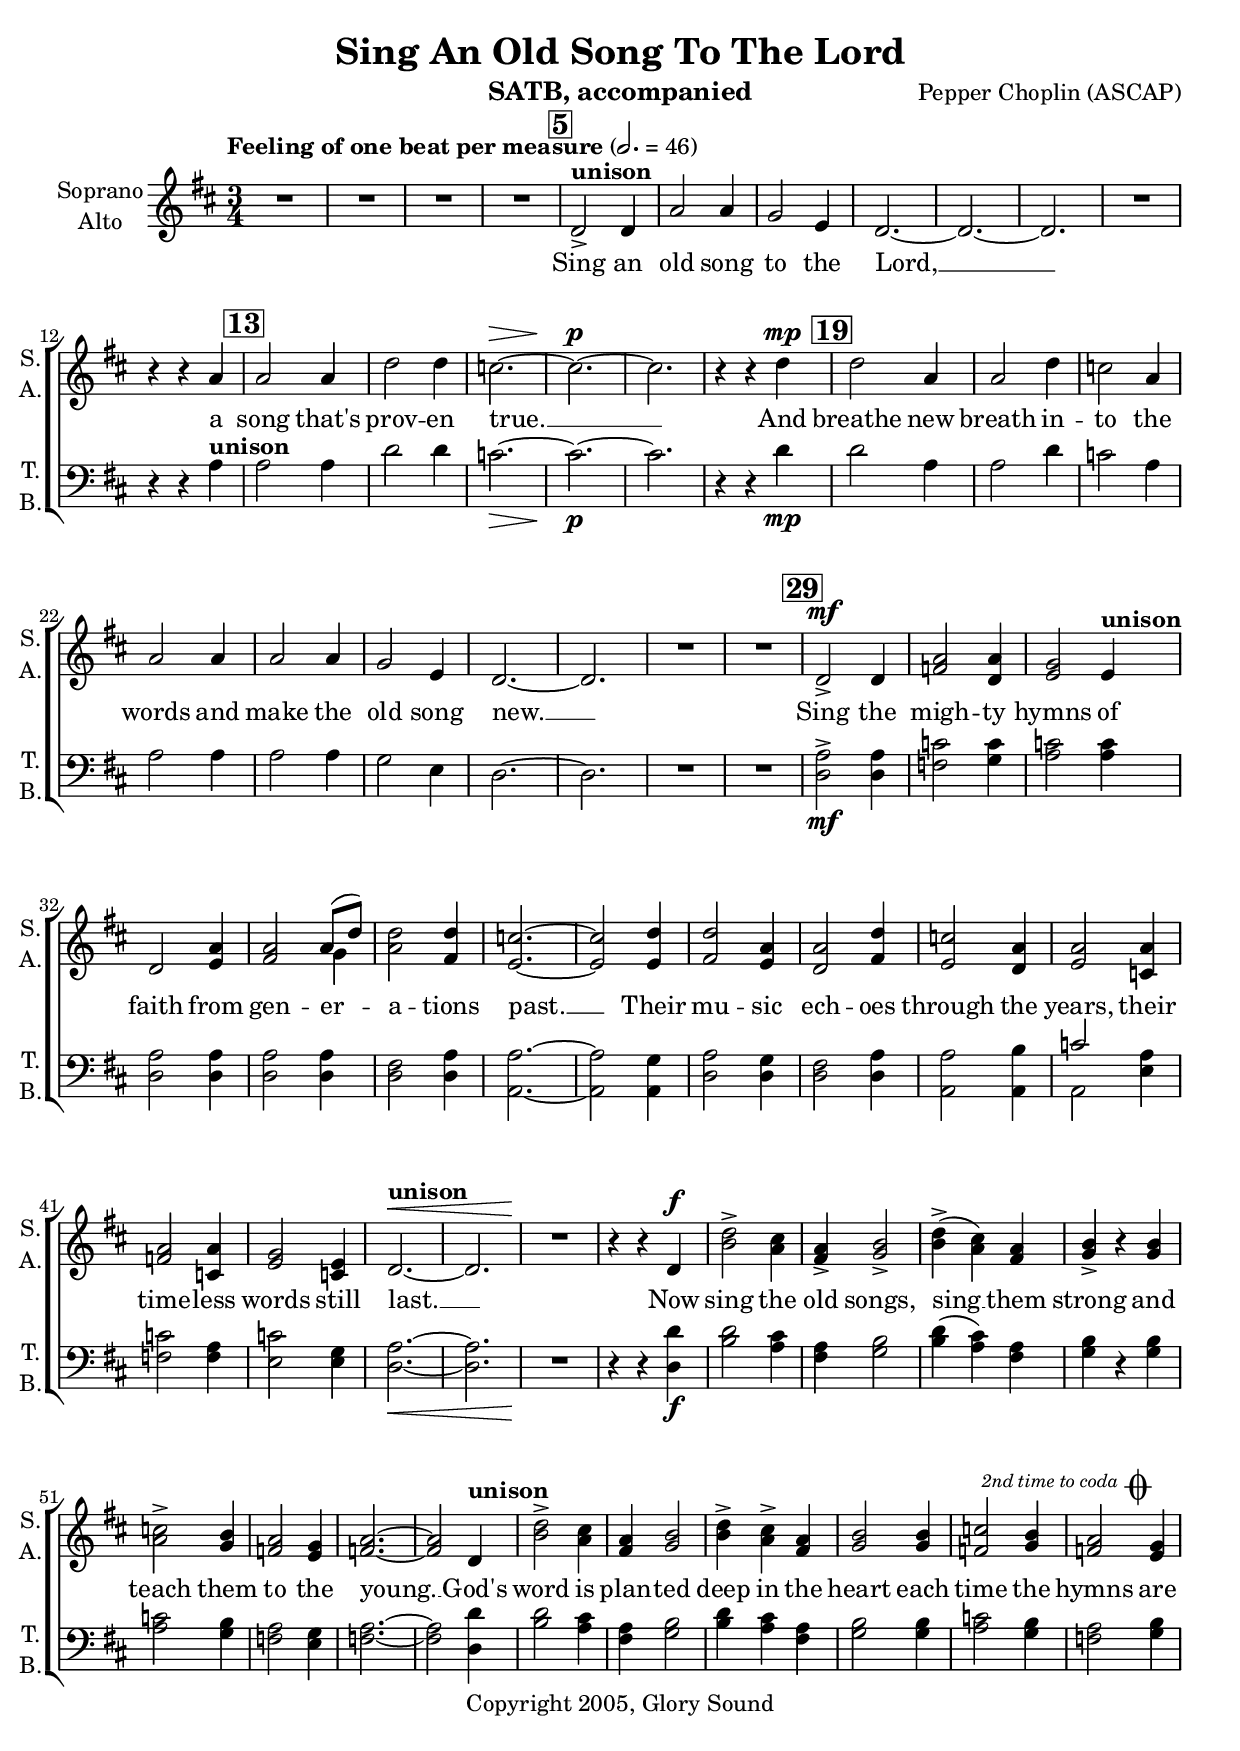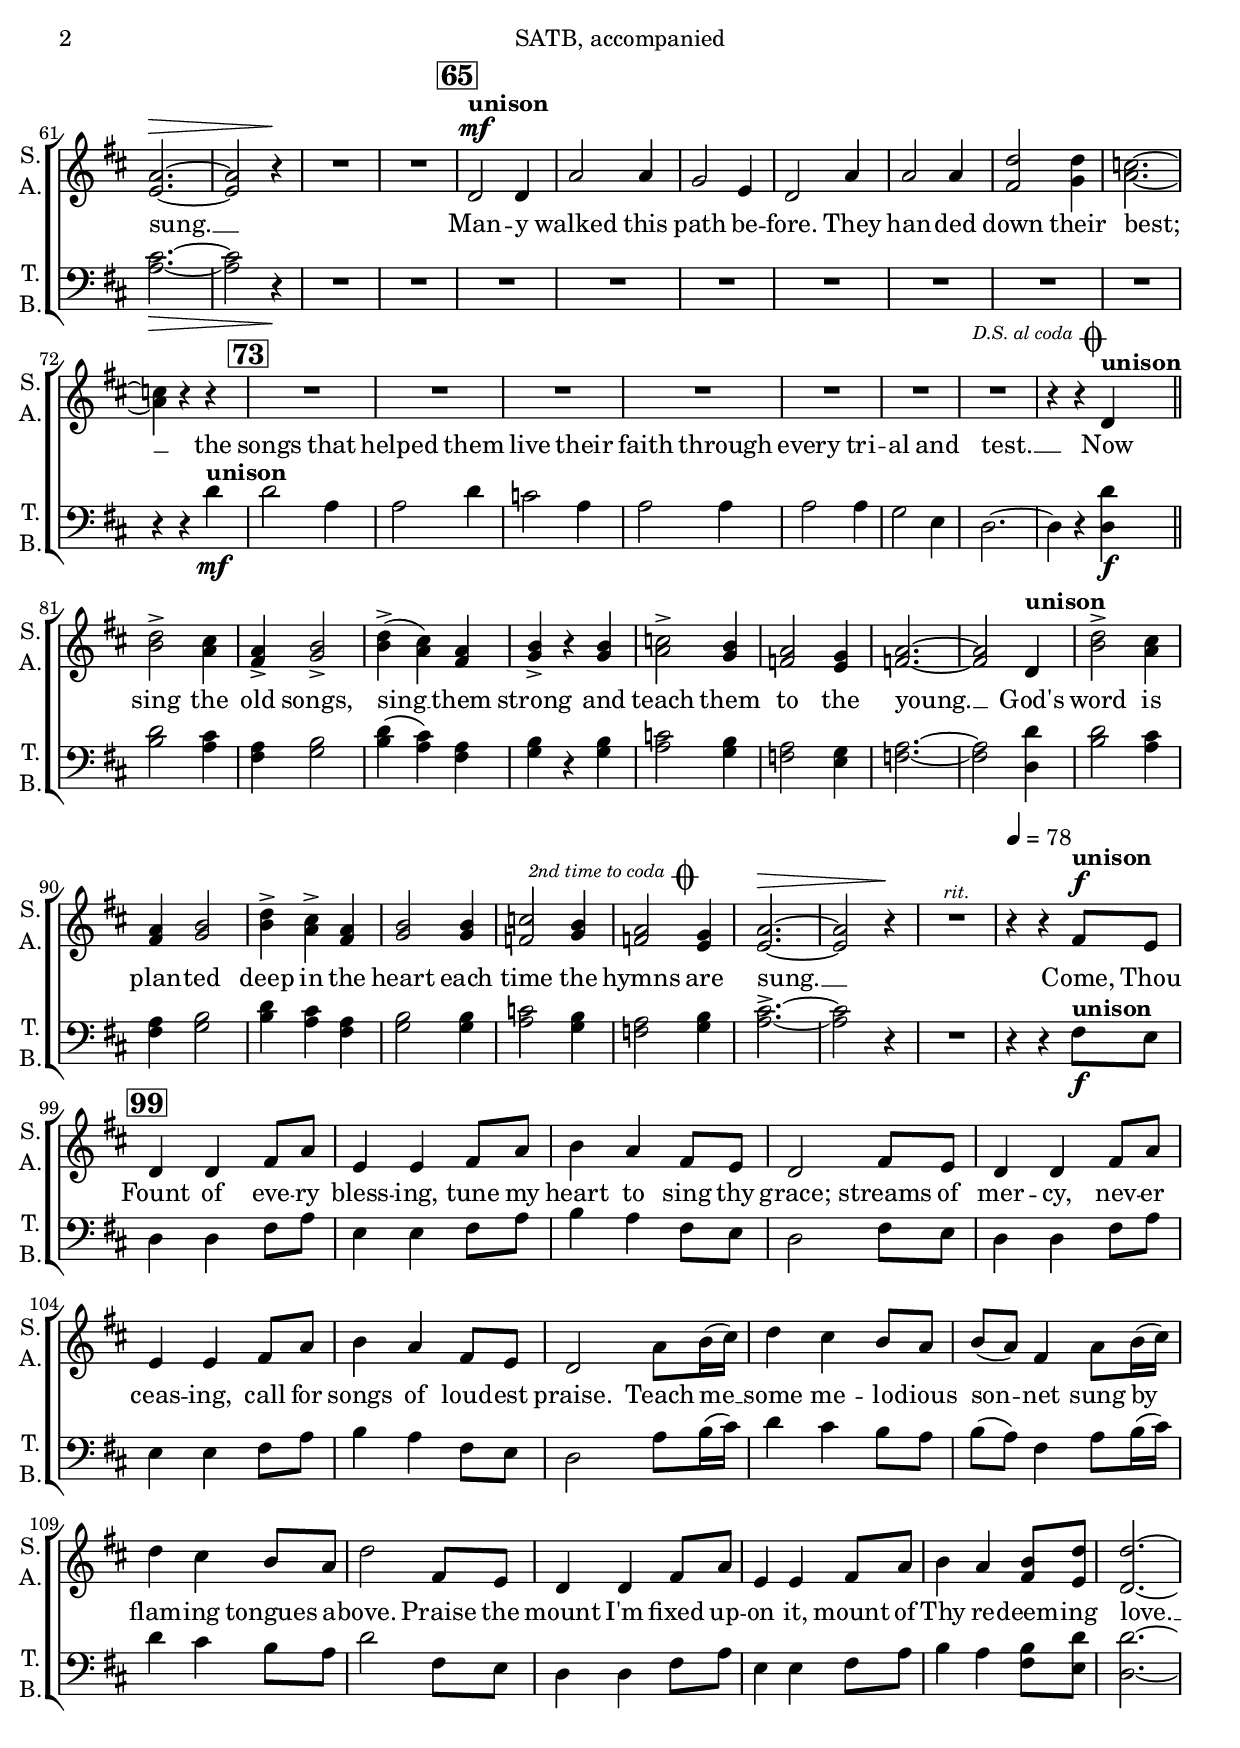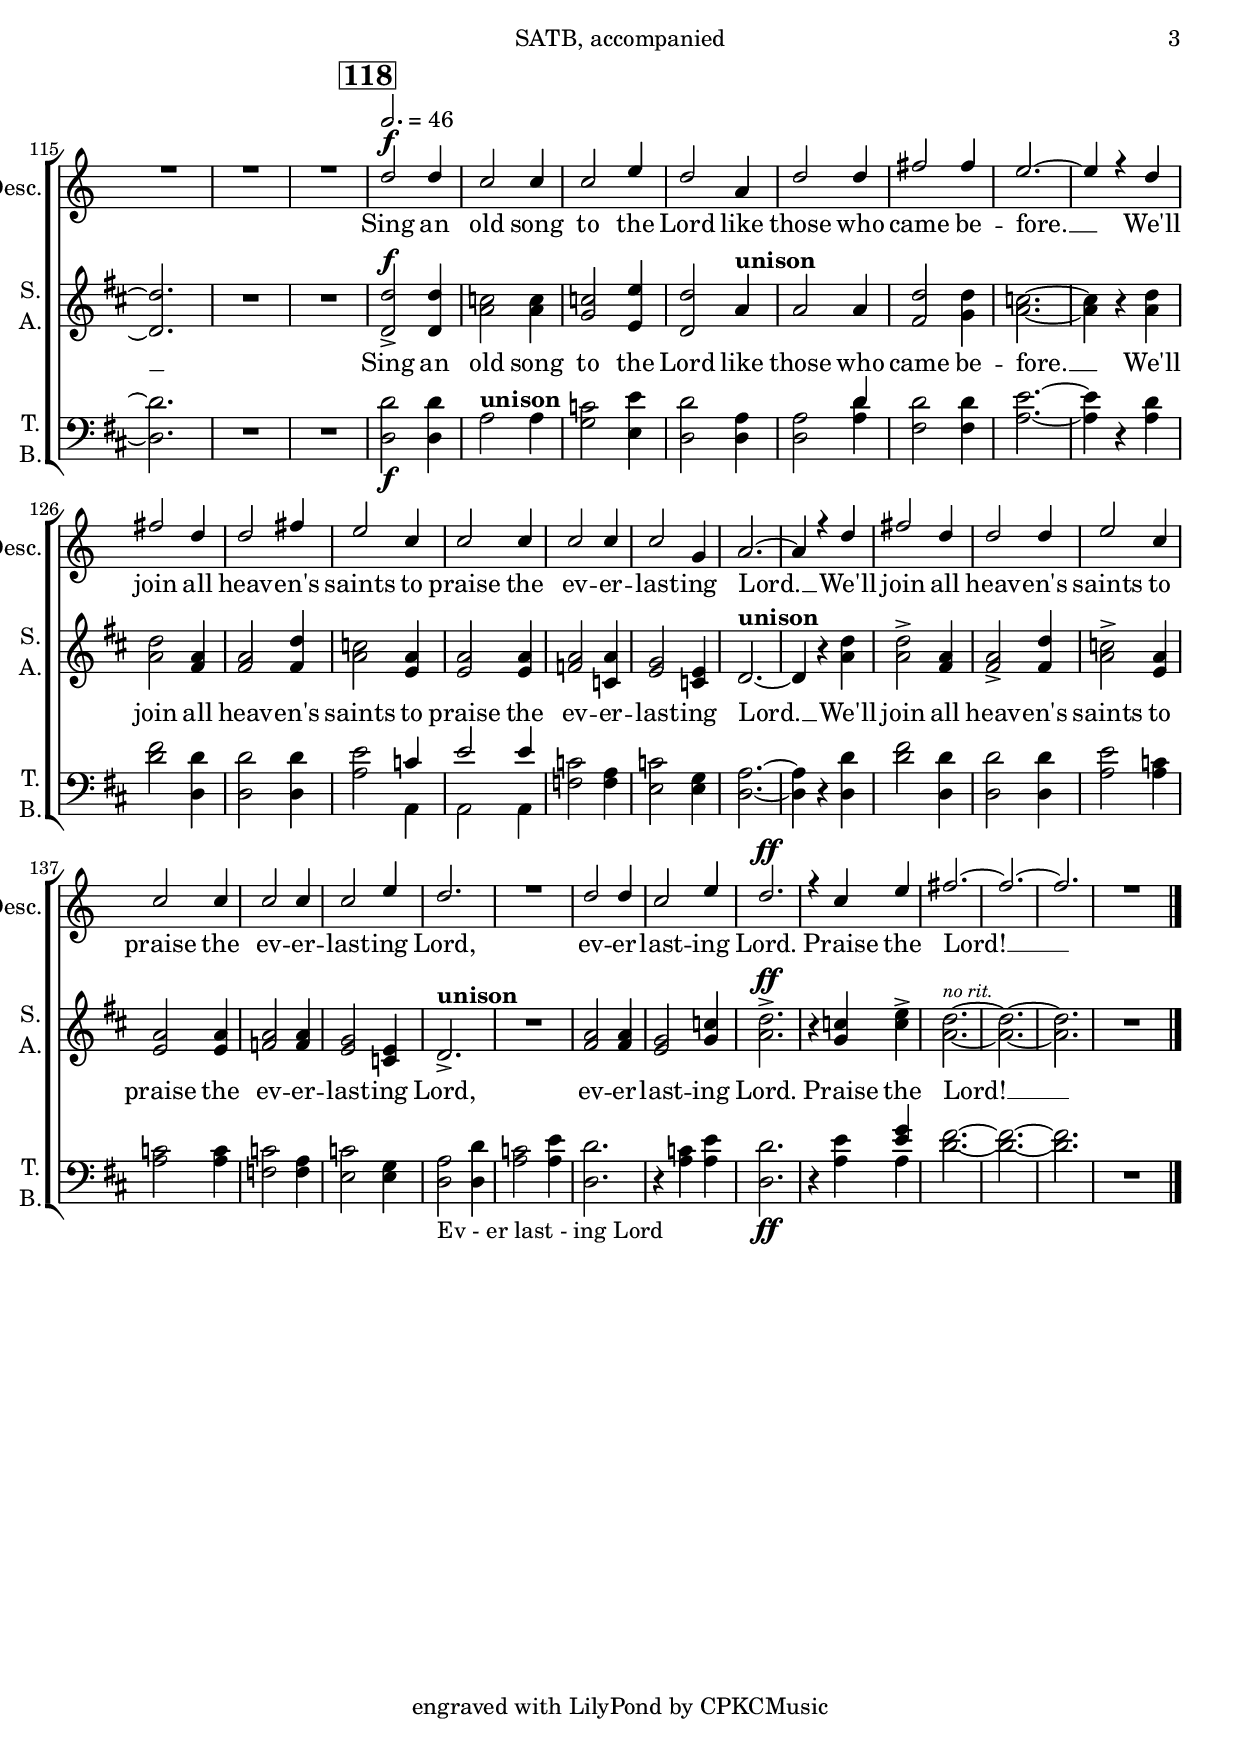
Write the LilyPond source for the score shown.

\version "2.19.14"

\language  "english"

\header {
  title = "Sing An Old Song To The Lord"
  instrument = "SATB, accompanied"
  composer = "Pepper Choplin (ASCAP)"
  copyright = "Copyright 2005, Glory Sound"
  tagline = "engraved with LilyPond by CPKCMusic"
}

global = {
  \key d \major
  \numericTimeSignature
  \time 3/4
  \tempo "Feeling of one beat per measure" 2.=46
  \set Score.markFormatter = #format-mark-box-barnumbers
}

rehearsalMidi = #
(define-music-function
 (parser location name midiInstrument lyrics) (string? string? ly:music?)
 #{
   \unfoldRepeats <<
     \new Staff = "descant" \new Voice = "descant" { s1*0\f \descant }
     \new Staff = "soprano" \new Voice = "soprano" { s1*0\f \soprano }
     \new Staff = "alto" \new Voice = "alto" { s1*0\f \alto }
     \new Staff = "tenor" \new Voice = "tenor" { s1*0\f \tenor }
     \new Staff = "bass" \new Voice = "bass" { s1*0\f \bass }
     \context Staff = $name {
       \set Score.midiInstrument = "voice oohs"
       \set Score.midiMinimumVolume = #0.5
       \set Score.midiMaximumVolume = #0.6
       \set Score.tempoWholesPerMinute = #(ly:make-moment 138 4)
       \set Score.midiPanPosition = #1
       \set Staff.midiMinimumVolume = #0.8
       \set Staff.midiMaximumVolume = #1.0
       \set Staff.midiInstrument = "bright acoustic"
       \set Staff.midiPanPosition = #-1
     }
     \new Lyrics \with {
       alignBelowContext = $name
     } \lyricsto $name $lyrics
   >>
 #})


bb = {\bar "" \break }

rm = { \mark \default }
soprano = \relative c' {
  \global
  \dynamicUp
  R2.*4 \rm
  %5
  d2-> d4 a'2 a4 g2 e4 d2.~ d~ d |
  %11
  R2. r4 r a' \rm
  a2 a4 d2 d4 c2.~\> c~\p c r4 r d4\mp |
  %19
  \rm d2 a4 a2 d4 c2 a4 |
  a2 a4 a2 a4 g2 e4 d2.~ d |
  R2. R2. \rm %29
  d2->\mf d4 a'2 a4 g2 e4 |
  d2 a'4 a2 a8 (d) d2 d4 c2.~ c2 d4 |
  d2 a4 a2 d4 c2 a4 a2 a4 a2 a4 |
  g2 e4 d2.~\< d R2.\! r4 r d4\f |
  % \rm %47 need a segno here
  % \repeat volta 2 {
  d'2-> cs4 a-> b2-> d4-> ( cs ) a b-> r b c2-> b4 |
  a2 g4  a2.~ a2 d,4 d'2-> cs4 a b2 |
  d4-> cs-> a b2 b4 c2 b4\mark \markup { \tiny \italic "2nd time to coda"  \musicglyph #"scripts.coda"   }
  a2 g4

  a2.~\> a2 r4\! R2. R \rm |
  %65
  d,2\mf d4 a'2 a4 g2 e4 d2 a'4 a2 a4 d2 d4 |
  c2.~ c4 r r \rm
  %73
  R2. R R R R R R   \mark  \markup { \tiny \italic " D.S. al coda"  \musicglyph #"scripts.coda" }
  r4 r d,4
  d'2-> cs4 a-> b2-> d4-> ( cs ) a b-> r b c2-> b4 |
  a2 g4  a2.~ a2 d,4 d'2-> cs4 a b2 |
  d4-> cs-> a b2 b4 c2 b4\mark \markup { \tiny \italic "2nd time to coda"  \musicglyph #"scripts.coda"   }
  a2 g4
  %81
  a2.~\> a2 r4\!

  R2.^\markup { \tiny \italic "rit." }
  \tempo 4 = 78
  r4 r fs8\f e \rm
  % 85
  d4 d fs8 a e4 e fs8 a b4 a fs8 e d2 fs8 e d4 d fs8 a |
  e4 e fs8 a b4 a fs8 e d2 a'8 b16 ( cs ) d4 cs b8 a |
  b8 (a) fs4 a8 b16 ( cs ) d4 cs b8 a d2 fs,8 e d4 d fs8 a |
  e4 e fs8 a b4 a b8 d d2.~ d R2. R2. |
  %104
  \rm \tempo 2.=46 d2\f-> d4 c2 c4 c2 e4 d2 a4 |
  a2 a4 d2 d4 c2.~ c4 r d4 d2 a4 a2 d4 |
  c2 a4 a2 a4 a2 a4 g2 e4 d2.~ |
  d4 r4 d'4 d2-> a4 a2-> d4 |
  c2-> a4 a2 a4 a2 a4 g2 e4 d2.-> R2. |
  a'2 a4 g2 c4 d2.->\ff r4 c e->
  d2.~^\markup { \tiny \italic "no rit. " } d2.~ d2. R2. \bar "|."

}

alto = \relative c' {
  \global
  \dynamicDown
  R2.*4
  %5
  d2-> d4 a'2 a4 g2 e4 d2.~ d~ d |
  %11
  R2. r4 r a'
  a2 a4 d2 d4 c2.~\> c~\p c r4 r d4\mp |
  %19
  d2 a4 a2 d4 c2 a4 |
  a2 a4 a2 a4 g2 e4 d2.~ d |
  R2. R2.
  %29
  d2->\mf d4 f2 d4 e2 e4 |
  d2 e4 fs2 g4 a2 fs4 e2.~ e2 e4 |
  %37
  fs2 e4 d2 fs4 e2 d4 e2 c4 f2 c4 |
  e2 c4 d2.~\< d2. R2.\! r4 r4 d4\f |
  %47
  b'2 a4 fs g2 b4 ( a) fs g r g a2 g4 |
  f2 e4 f2.~ f2 d4 b'2 a4 fs g2 |
  b4 a fs g2 g4 f2 g4 f2 e4 \break  |
  e2.~\> e2 r4\! R2. R2. |
  %65
  d2\mf d4 a'2 a4 g2 e4 d2 a'4 a2 a4 fs2 g4 |
  a2.~ a4 r r |
  %73
  R2.*7 r4 r d,4 \bar "||" \break
  b'2 a4 fs g2 b4 ( a) fs g r g a2 g4 |
  f2 e4 f2.~ f2 d4 b'2 a4 fs g2 |
  b4 a fs g2 g4 f2 g4 f2 e4
  %81 Coda
  e2.~\> e2 r4\! R2. r4 r fs8\f e
  % 85
  d4 d fs8 a e4 e fs8 a b4 a fs8 e d2 fs8 e d4 d fs8 a |
  e4 e fs8 a b4 a fs8 e d2 a'8 b16 ( cs ) d4 cs b8 a |
  b8 (a) fs4 a8 b16 ( cs ) d4 cs b8 a d2 fs,8 e d4 d fs8 a |
  e4 e fs8 a b4 a fs8 e d2.~ d R2. R2. |
  %104
  d2\f d4 a'2 a4 g2 e4 d2 a'4 a2 a4 fs2 g4 |
  a2.~ a4 r a4 a2 fs4 fs2 fs4 |
  a2 e4 e2 e4 f2 c4 e2 c4 d2.~ |
  d4 r a' a2 fs4 fs2 fs4 a2 e4 e2 e4 |
  f2 f4 e2 c4 d2. R2. |
  fs2 fs4 e2 g4 a2.\ff |
  r4 g c a2.~ a~ a R2. \bar "|."
}

tenor = \relative c' {
  \global
  R2.*11 r4 r4 a
  %13
  a2 a4 d2 d4 c2.~\> c~\p c r4 r d4\mp |
  %19
  d2 a4 a2 d4 c2 a4 |
  a2 a4 a2 a4 g2 e4 d2.~ d |
  R2. R2.
  %29
  a'2->\mf a4 c2 c4 c2 c4 |
  a2 a4 a2 a4 fs2 a4 a2.~ a2 g4 |
  %37
  a2 g4 fs2 a4 a2 b4 c2 a4 c2 a4 |
  c2 g4 a2.~\< a2. R2.\! r4 r d4\f |
  %47
  d2 cs4 a b2 d4 ( cs ) a b r b c2 b4 |
  a2 g4 a2.~ a2 d4 d2 cs4 a b2 |
  d4 cs a b2 b4 c2 b4 a2 b4 \break |
  %61
  cs2.~\> cs2 r4\! R2. R2. |
  %65
  R2.*7 r4 r d4\mf |
  %73
  d2 a4 a2 d4 c2 a4 |
  a2 a4 a2 a4 g2 e4 d2.~ d4 r d'\f  \bar "||" \break |
  d2 cs4 a b2 d4 ( cs ) a b r b c2 b4 |
  a2 g4 a2.~ a2 d4 d2 cs4 a b2 |
  d4 cs a b2 b4 c2 b4 a2 b4
  % CODA
  cs2.~-> cs2 r4 R2. r4 r  fs,8\f e
  % 85
  d4 d fs8 a e4 e fs8 a b4 a fs8 e d2 fs8 e d4 d fs8 a |
  e4 e fs8 a b4 a fs8 e d2 a'8 b16 ( cs ) d4 cs b8 a |
  b8 (a) fs4 a8 b16 ( cs ) d4 cs b8 a d2 fs,8 e d4 d fs8 a |
  e4 e fs8 a b4 a b8 d d2.~ d R2. R2. |
  %104
  d2\f d4 a2 a4 c2 e4 d2 a4 |
  a2 d4 d2 d4 e2.~ e4 r d4 fs2 d4 d2 d4 |
  e2 c4 e2 e4 c2 a4 c2 g4 a2.~ |
  a4 r4 d4 fs2 d4 d2 d4 e2 c4 c2 c4 |
  c2 a4 c2 g4 a2 d4 c2 e4 d2. r4 c e |
  d2.\ff r4 e4 < g e >4 fs2. ~ fs~ fs R2. \bar "|."
}

bass = \relative c {
  \global
  % Music follows here.
  \global
  R2.*11 r4 r4 a'
  %13
  a2 a4 d2 d4 c2.~\> c~\p c r4 r d4\mp |
  %19
  d2 a4 a2 d4 c2 a4 |
  a2 a4 a2 a4 g2 e4 d2.~ d |
  R2. R2.
  %29
  d2\mf d4 f2 g4 a2 a4 |
  d,2 d4 d2 d 4 d2 d4 a2.~ a2 a4 |
  %37
  d2 d4 d2 d4 a2 a4 a2 e'4 f2 f4 |
  e2 e4 d2.~\< d2. |
  R2.\! r4 r d4\f |
  %47
  b'2 a4 fs g2 b4 ( a ) fs g r g a2 g4 |
  f2 e4 f2.~ f2 d4 b'2 a4 fs g2 |
  b4 a fs g2 g4 a2 g4 f2 g4 \break |
  %61
  a2.~\> a2 r4\! R2. R2. |
  %65
  R2.*7 r4 r d4\mf |
  %73
  d2 a4 a2 d4 c2 a4 |
  a2 a4 a2 a4 g2 e4 d2.~ d4 r d\f  \bar "||" \break  |
  b'2 a4 fs g2 b4 ( a ) fs g r g a2 g4 |
  f2 e4 f2.~ f2 d4 b'2 a4 fs g2 |
  b4 a fs g2 g4 a2 g4 f2 g4
  % CODA
  a2.~-> a2 r4 R2. r4 r  fs8\f e
  % 85
  d4 d fs8 a e4 e fs8 a b4 a fs8 e d2 fs8 e d4 d fs8 a |
  e4 e fs8 a b4 a fs8 e d2 a'8 b16 ( cs ) d4 cs b8 a |
  b8 (a) fs4 a8 b16 ( cs ) d4 cs b8 a d2 fs,8 e d4 d fs8 a |
  e4 e fs8 a b4 a fs8 e d2.~ d R2. R2. |
  %104
  d2\f d4 a'2 a4 g2 e4 d2 d4 |
  d2 < a' d >4 fs2 fs4  a2.~ a4 r a4 |
  d2  d,4 d2 d4 |
  a'2  a,4 a2 a4 f'2 f4  e2 e4 d2.~  |
  d4 r4 d4 d'2  d,4 d2 d4  a'2 a4 a2 a4 |
  f2 f4 e2 e4 d2_"Ev - er last - ing Lord" d4  a'2 a4 d,2.  |
  r4 a' a d,2.\ff  r4 a' a  d2.~ d~ d R2. \bar "|."

}
aligner = \relative {
  \global
  R2.*4
  %5
  d2 d4 a'2 a4 g2 e4 d2.~ d~ d |
  %11
  R2. r4 r a' \rm
  a2 a4 d2 d4 c2.~ c~ c r4 r d4 |
  %19
  \rm d2 a4 a2 d4 c2 a4 |
  a2 a4 a2 a4 g2 e4 d2.~ d |
  R2. R2. \rm %29
  d2 d4 a'2 a4 g2 e4 |
  d2 a'4 a2 a8 (d) d2 d4 c2.~ c2 d4 |
  d2 a4 a2 d4 c2 a4 a2 a4 a2 a4 |
  g2 e4 d2.~ d R2. r4 r d4|
  %47 need a segno here
  d'2 cs4 a b2 d4 ( cs ) a b r b c2 b4 |
  a2 g4  a2.~ a2 d,4 d'2 cs4 a b2 |
  d4 cs a b2 b4 c2 b4
  a2 g4  |

  a2.~ a2 r4R2. R  |
  %65
  d,2 d4 a'2 a4 g2 e4 d2 a'4 a2 a4 d2 d4 |
  c2.~ c4 r d4
  %73
  d2 a4 a2 d4 c2 a4 |
  a2 a4 a2 a4 g2 e4 d2.~ d4 r  d,4
  d'2 cs4 a b2 d4 ( cs ) a b r b c2 b4 |
  a2 g4  a2.~ a2 d,4 d'2 cs4 a b2 |
  d4 cs a b2 b4 c2 b4
  a2 g4
  %81
  a'2.~ a2 r4 R2.
  r4 r fs8 e
  % 85
  d4 d fs8 a e4 e fs8 a b4 a fs8 e d2 fs8 e d4 d fs8 a |
  e4 e fs8 a b4 a fs8 e d2 a'8 b16 ( cs ) d4 cs b8 a |
  b8 (a) fs4 a8 b16 ( cs ) d4 cs b8 a d2 fs,8 e d4 d fs8 a |
  e4 e fs8 a b4 a b8 d d2.~ d R2. R2. |
  %104
  d2 d4 c2 c4 c2 e4 d2 a4 |
  a2 a4 d2 d4 c2.~ c4 r d4 d2 a4 a2 d4 |
  c2 a4 a2 a4 a2 a4 g2 e4 d2.~ |
  d4 r4 d'4 d2 a4 a2 d4 |
  c2 a4 a2 a4 a2 a4 g2 e4 d2.-> R2. |
  a'2 a4 g2 c4 d2. r4 c e
  d2.~ d2.~ d2. R2.
}
descant = \relative c'' {
  R2.*117
  %104
  \tempo 2. = 46
  d2\f d4 c2 c4 c2 e4 d2 a4 |
  d2 d4 fs2 fs4 e2.~ e4 r4 d4 fs2 d4 d2 fs4 |
  e2 c4 c2 c4 c2 c4 c2 g4 a2.~ |
  a4 r4 d4 fs2 d4 d2 d4 e2 c4 c2 c4 |
  c2 c4 c2 e4 d2. R2. d2 d4 c2 e4 |
  d2.\ff r4 c4 e fs2.~ fs~ fs R2. \bar "|."
}

descantWords = \lyricmode {
  Sing an old song to the Lord
  like those who came be -- fore. __
  We'll join all heav -- en's saints
  to praise the ev -- er -- last -- ing Lord. __
  We'll join all heav -- en's saints
  to praise the ev -- er -- last -- ing Lord,
  ev -- er -- last -- ing Lord.
  Praise the Lord! __
}
verse = \lyricmode {
  Sing an old song to the Lord, __
  a song that's prov -- en true. __
  And breathe new breath in -- to the words
  and make the old song new. __
  Sing the migh -- ty hymns of faith
  from gen -- er -- a -- tions past. __
  Their mu -- sic ech -- oes through the years,
  their time -- less words still last. __
  Now sing the old songs,
  sing __ them strong and teach them to the young. __
  God's word is plan -- ted deep in the heart
  each time the hymns are sung. __
  Man -- y walked this path be -- fore.
  They han -- ded down their best; __
  the songs that helped them live their faith
  through every tri -- al and test. __

  Now sing the old songs,
  sing __ them strong and teach them to the young. __
  God's word is plan -- ted deep in the heart
  each time the hymns are sung. __

  Come, Thou Fount of eve -- ry bless -- ing,
  tune my heart to sing thy grace;
  streams of mer -- cy, nev -- er ceas -- ing,
  call for songs of loud -- est praise.
  Teach me __ some me -- lo -- dious son -- net
  sung by flam -- ing tongues a -- bove.
  Praise the mount I'm fixed up -- on it,
  mount of Thy re -- deem -- ing love. __
  Sing an old song to the Lord
  like those who came be -- fore. __
  We'll join all heav -- en's saints
  to praise the ev -- er -- last -- ing Lord. __
  We'll join all heav --  en's saints
  to praise the ev -- er -- last -- ing Lord,
  ev -- er -- last -- ing Lord.
  Praise the Lord! __
}
\score {
  \new ChoirStaff <<
    \new Staff  \with {
      midiInstrument = "voice oohs"
      instrumentName = \markup \center-column { "Descant" }
      shortInstrumentName = \markup \center-column { "Desc." }
    }
    <<
      \new Voice = "descant" { \dynamicUp \voiceOne \descant }
    >>
    \new Lyrics  \lyricsto "descant" \descantWords
    \new Staff  \with {
      midiInstrument = "voice oohs"
      instrumentName = \markup \center-column { "Soprano" "Alto" }
      shortInstrumentName = \markup \center-column { "S." "A." }
    }
    <<
      \set Staff.soloText = #""
      \set Staff.soloIIText = #""
      \set Staff.aDueText = #"unison"
      \partcombine \soprano \alto
      \new NullVoice = "aligner" \aligner
      \new Lyrics \with {
        \override VerticalAxisGroup #'staff-affinity = #CENTER
      } \lyricsto "aligner" \verse
    >>
    \new Staff \with {
      midiInstrument = "voice oohs"
      instrumentName = \markup \center-column { "Tenor" "Bass" }
      shortInstrumentName = \markup \center-column { "T." "B." }
    } <<
      \set Staff.soloText = #""
      \set Staff.soloIIText = #""
      \set Staff.aDueText = #"unison"
      \clef bass
      \partcombine \tenor \bass
    >>

  >>
  \layout {
    \context {
      \Staff
      \RemoveEmptyStaves
      \override VerticalAxisGroup.remove-first = ##t
    }
  }
  \midi { }
}

% Rehearsal MIDI files:

\book {
  \bookOutputSuffix "descant"
  \score {
    \rehearsalMidi "descant" "flute" \descantWords
    \midi { }
  }
}

\book {
  \bookOutputSuffix "soprano"
  \score {
    \rehearsalMidi "soprano" "violin" \verse
    \midi { }
  }
}

\book {
  \bookOutputSuffix "alto"
  \score {
    \rehearsalMidi "alto" "viola"  \verse
    \midi { }
  }
}

\book {
  \bookOutputSuffix "tenor"
  \score {
    \rehearsalMidi "tenor" "cello"  \verse
    \midi { }
  }
}

\book {
  \bookOutputSuffix "bass"
  \score {
    \rehearsalMidi "bass" "contrabass"  \verse
    \midi { }
  }
}



%{
  convert-ly (GNU LilyPond) 2.19.0  convert-ly: Processing `'...
  Applying conversion: 2.17.18, 2.17.19, 2.17.20, 2.17.25, 2.17.27,
  2.17.29
%}
